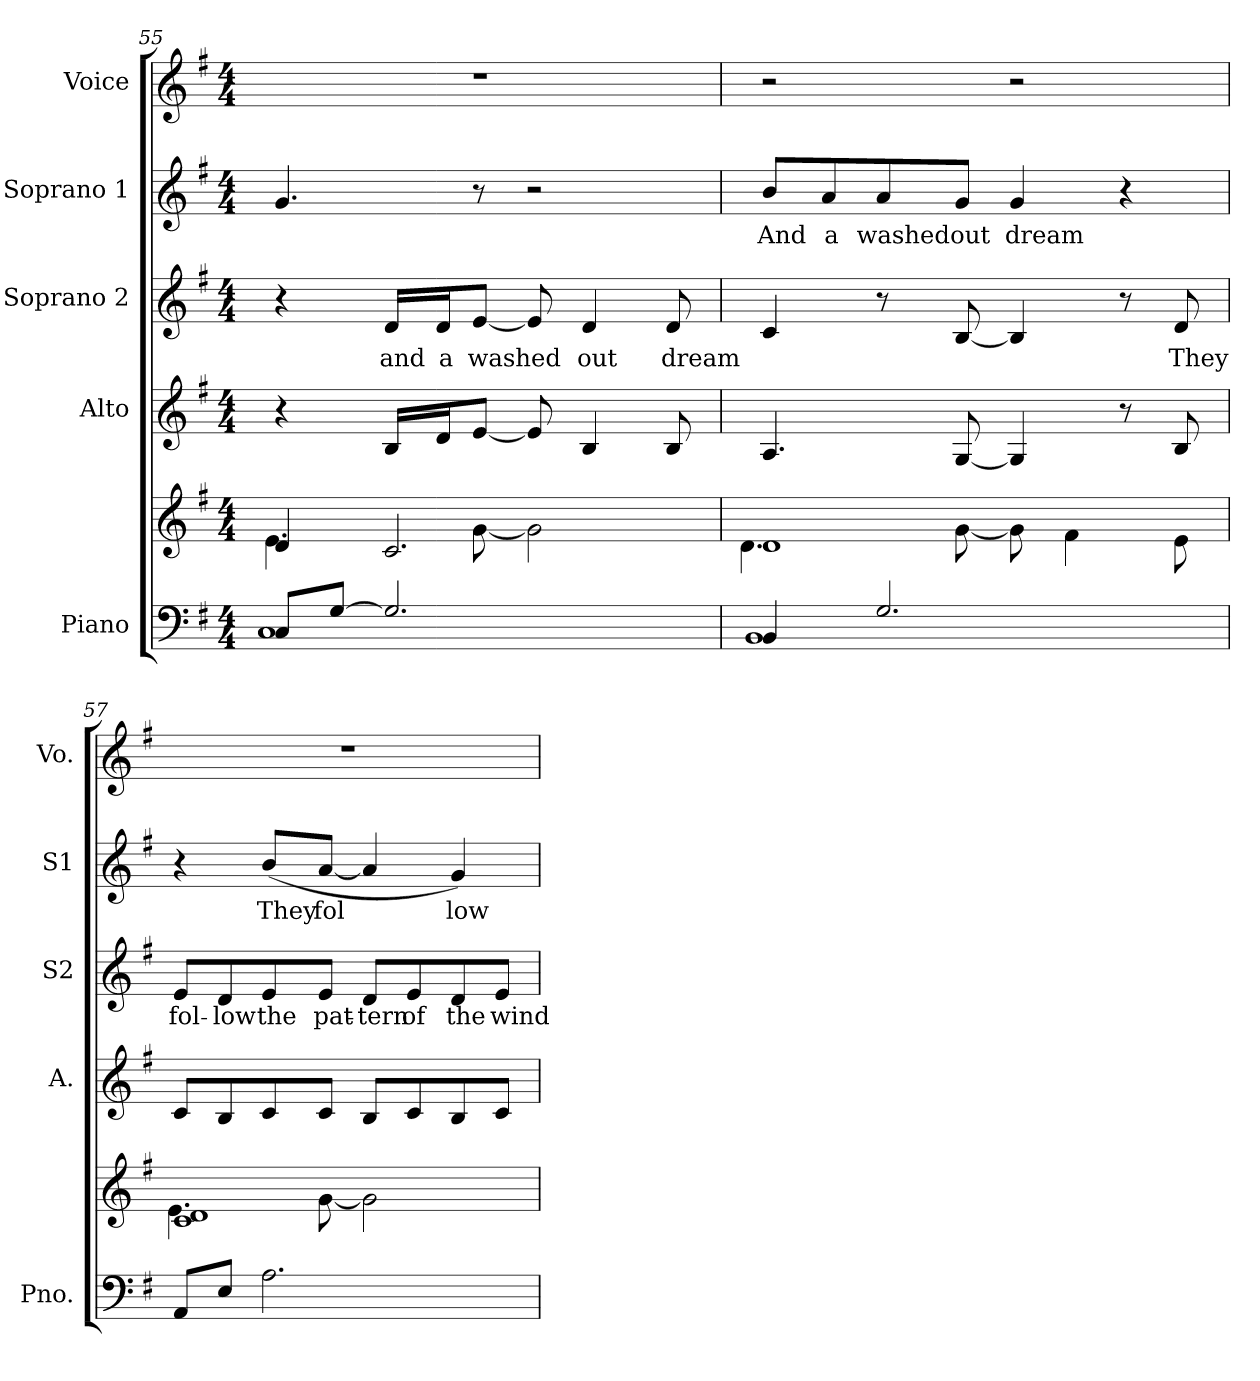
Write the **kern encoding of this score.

**kern	**kern	**kern	**kern	**text	**kern	**text	**kern
*part5	*part5	*part4	*part3	*part3	*part2	*part2	*part1
*staff6	*staff5	*staff4	*staff3	*staff3	*staff2	*staff2	*staff1
*I"Piano	*	*I"Alto	*I"Soprano 2	*	*I"Soprano 1	*	*I"Voice
*I'Pno.	*	*I'A.	*I'S2	*	*I'S1	*	*I'Vo.
*clefF4	*clefG2	*clefG2	*clefG2	*	*clefG2	*	*clefG2
*k[f#]	*k[f#]	*k[f#]	*k[f#]	*	*k[f#]	*	*k[f#]
*G:	*G:	*G:	*G:	*	*G:	*	*G:
*M4/4	*M4/4	*M4/4	*M4/4	*	*M4/4	*	*M4/4
=55	=55	=55	=55	=55	=55	=55	=55
*^	*^	*	*	*	*	*	*
8Ci/L	1Ci	4di/	4.ei\	4r	4r	.	4.gi/	.	1r
[8Gi/J	.	.	.	.	.	.	.	.	.
!	!	!	!	!	!	!LO:LY:b:color=#000000	!	!	!
2.Gi/]	.	2.ci/	.	16Bi/LL	16di/LL	and	.	.	.
!	!	!	!	!	!	!LO:LY:b:color=#000000	!	!	!
.	.	.	.	16di/J	16di/J	a	.	.	.
!	!	!	!	!	!	!LO:LY:b:color=#000000	!	!	!
.	.	.	[8gi\	[8ei/J	[8ei/J	washed	8r	.	.
.	.	.	2gi\]	8ei/]	8ei/]	.	2r	.	.
!	!	!	!	!	!	!LO:LY:b:color=#000000	!	!	!
.	.	.	.	4Bi/	4di/	out	.	.	.
!	!	!	!	!	!	!LO:LY:b:color=#000000	!	!	!
.	.	.	.	8Bi/	8di/	dream	.	.	.
=56	=56	=56	=56	=56	=56	=56	=56	=56	=56
!	!	!	!	!	!	!	!	!LO:LY:b:color=#000000	!
4BBi/	1BBi	1di	4.di\	4.Ai/	4ci/	.	8bi/L	And	2r
!	!	!	!	!	!	!	!	!LO:LY:b:color=#000000	!
.	.	.	.	.	.	.	8ai/	a	.
!	!	!	!	!	!	!	!	!LO:LY:b:color=#000000	!
2.Gi/	.	.	.	.	8r	.	8ai/	washed	.
!	!	!	!	!	!	!	!	!LO:LY:b:color=#000000	!
.	.	.	[8gi\	[8Gi/	[8Bi/	.	8gi/J	out	.
!	!	!	!	!	!	!	!	!LO:LY:b:color=#000000	!
.	.	.	8gi\]	4Gi/]	4Bi/]	.	4gi/	dream	2r
.	.	.	4f#i\	.	.	.	.	.	.
.	.	.	.	8r	8r	.	4r	.	.
!	!	!	!	!	!	!LO:LY:b:color=#000000	!	!	!
.	.	.	8ei\	8Bi/	8di/	They	.	.	.
*v	*v	*	*	*	*	*	*	*	*
!!LO:LB:g=z
=57	=57	=57	=57	=57	=57	=57	=57	=57
!	!	!	!	!	!LO:LY:b:color=#000000	!	!	!
8AAi/L	1ci 1di	4.ei\	8ci/L	8ei/L	fol-	4r	.	1r
!	!	!	!	!	!LO:LY:b:color=#000000	!	!	!
8Ei/J	.	.	8Bi/	8di/	-low	.	.	.
!	!	!	!	!	!LO:LY:b:color=#000000	!	!	!
!	!	!	!	!	!	!	!LO:LY:b:color=#000000	!
2.Ai\	.	.	8ci/	8ei/	the	(8bi/L	They	.
!	!	!	!	!	!LO:LY:b:color=#000000	!	!	!
!	!	!	!	!	!	!	!LO:LY:b:color=#000000	!
.	.	[8gi\	8ci/J	8ei/J	pat-	[8ai/J	fol	.
!	!	!	!	!	!LO:LY:b:color=#000000	!	!	!
.	.	2gi\]	8Bi/L	8di/L	-tern	4ai/]	.	.
!	!	!	!	!	!LO:LY:b:color=#000000	!	!	!
.	.	.	8ci/	8ei/	of	.	.	.
!	!	!	!	!	!LO:LY:b:color=#000000	!	!	!
!	!	!	!	!	!	!	!LO:LY:b:color=#000000	!
.	.	.	8Bi/	8di/	the	4gi/)	low	.
!	!	!	!	!	!LO:LY:b:color=#000000	!	!	!
.	.	.	8ci/J	8ei/J	wind	.	.	.
*	*v	*v	*	*	*	*	*	*
=	=	=	=	=	=	=	=
*-	*-	*-	*-	*-	*-	*-	*-
